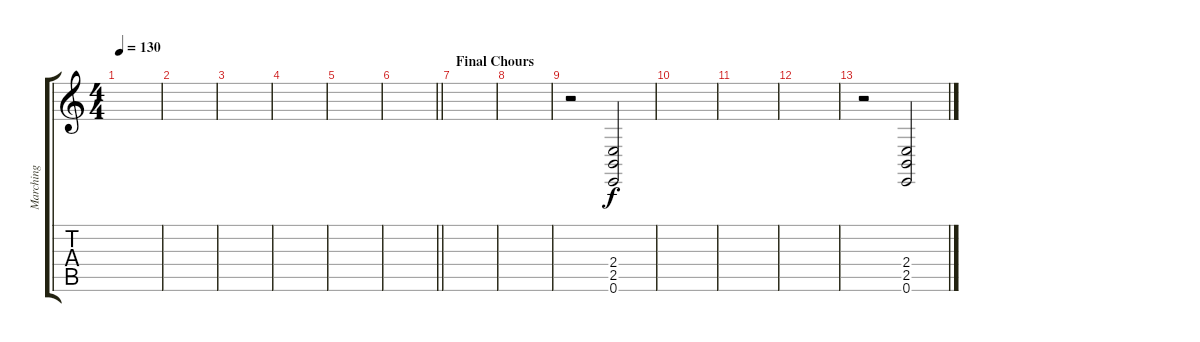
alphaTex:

\track ("Marching" "Marching") {instrument breathnoise}
\staff {score tabs}
\tuning (E4 B3 G3 D3 A2 E2) {hide}
\ts (4 4)
\tempo 130
\clef g2
\ks c
|
|
|
|
|
\barLineRight lightlight
|
\section ("" "Final Chours")
|
|
r.2 (2.4 2.5 0.6).2 |
|
|
|
r.2 (2.4 2.5 0.6).2
